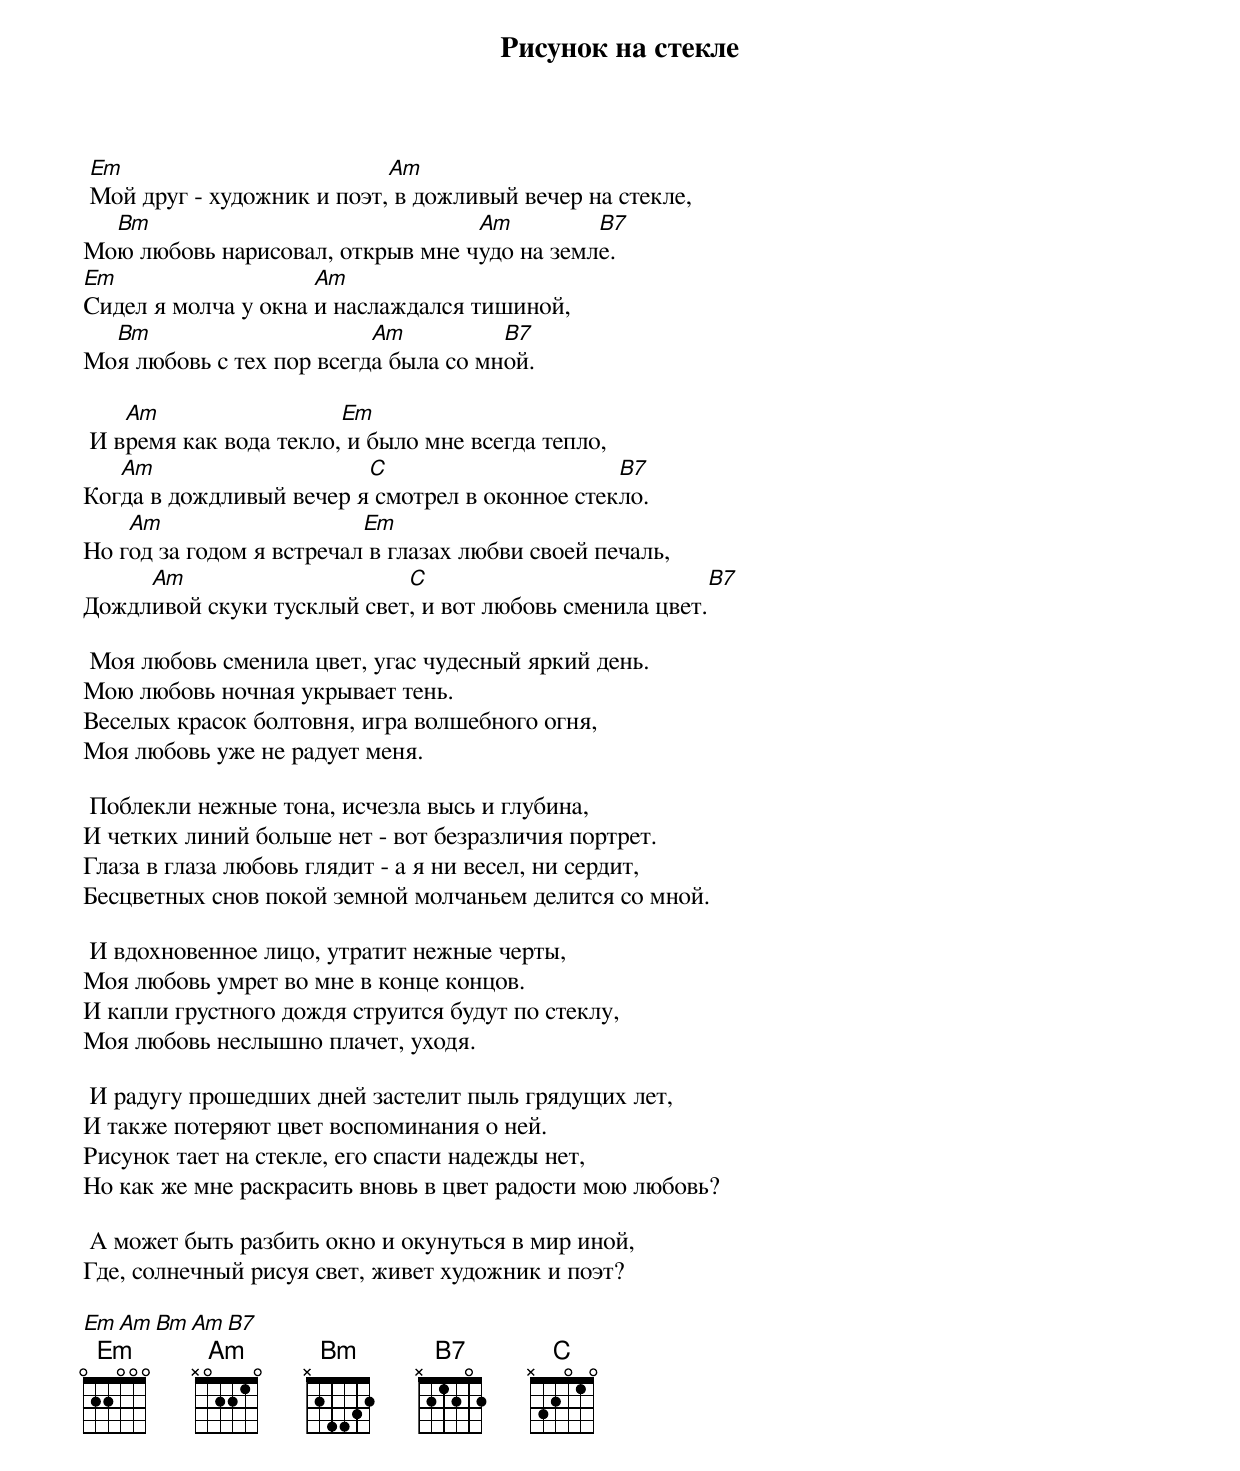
                      Рисунок на стекле

 Em                         Am
 Мой друг - художник и поэт, в дожливый вечер на стекле,
  Bm                              Am         B7
Мою любовь нарисовал, открыв мне чудо на земле.
Em                   Am
Сидел я молча у окна и наслаждался тишиной,
  Bm                      Am          B7
Моя любовь с тех пор всегда была со мной.

    Am                  Em
 И время как вода текло, и было мне всегда тепло,
   Am                    C                      B7
Когда в дождливый вечер я смотрел в оконное стекло.
    Am                    Em
Но год за годом я встречал в глазах любви своей печаль,
     Am                     C                           B7
Дождливой скуки тусклый свет, и вот любовь сменила цвет.

 Моя любовь сменила цвет, угас чудесный яркий день.
Мою любовь ночная укрывает тень.
Веселых красок болтовня, игра волшебного огня,
Моя любовь уже не радует меня.

 Поблекли нежные тона, исчезла высь и глубина,
И четких линий больше нет - вот безразличия портрет.
Глаза в глаза любовь глядит - а я ни весел, ни сердит,
Бесцветных снов покой земной молчаньем делится со мной.

 И вдохновенное лицо, утратит нежные черты,
Моя любовь умрет во мне в конце концов.
И капли грустного дождя струится будут по стеклу,
Моя любовь неслышно плачет, уходя.

 И радугу прошедших дней застелит пыль грядущих лет,
И также потеряют цвет воспоминания о ней.
Рисунок тает на стекле, его спасти надежды нет,
Но как же мне раскрасить вновь в цвет радости мою любовь?

 А может быть разбить окно и окунуться в мир иной,
Где, солнечный рисуя свет, живет художник и поэт?

           Em Am Bm Am B7
